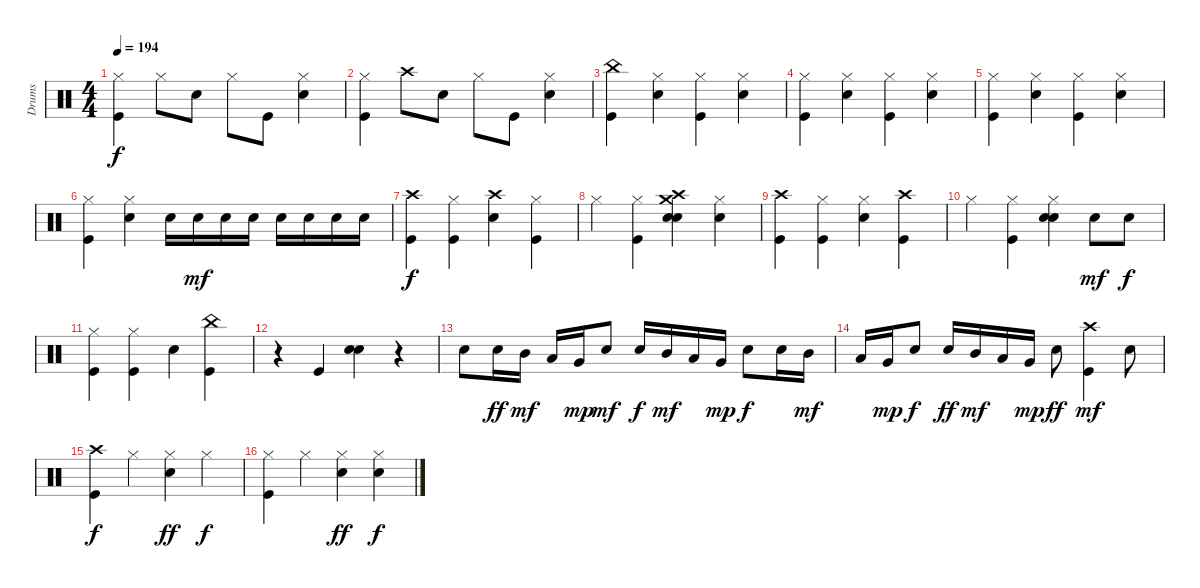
\track ("Drums" "Drums") {instrument percussion}
\staff {score}
\articulation defaults
\ts (4 4)
\tempo 194
\clef neutral
\ks c
("Kick (hit)" "Hi-Hat (closed)").4{dy f} "Hi-Hat (closed)".8 "Snare (hit) 2".8 "Hi-Hat (closed)".8 "Kick (hit)".8 ("Snare (hit) 2" "Hi-Hat (closed)").4 |
("Kick (hit)" "Hi-Hat (closed)").4 "Crash high (hit)".8 "Snare (hit) 2".8 "Hi-Hat (closed)".8 "Kick (hit)".8 ("Snare (hit) 2" "Hi-Hat (closed)").4 |
("Kick (hit)" "China (hit)").4 ("Snare (hit) 2" "Hi-Hat (closed)").4 ("Kick (hit)" "Hi-Hat (closed)").4 ("Snare (hit) 2" "Hi-Hat (closed)").4 |
("Kick (hit)" "Hi-Hat (closed)").4 ("Snare (hit) 2" "Hi-Hat (closed)").4 ("Kick (hit)" "Hi-Hat (closed)").4 ("Snare (hit) 2" "Hi-Hat (closed)").4 |
("Kick (hit)" "Hi-Hat (closed)").4 ("Snare (hit) 2" "Hi-Hat (closed)").4 ("Kick (hit)" "Hi-Hat (closed)").4 ("Snare (hit) 2" "Hi-Hat (closed)").4 |
("Kick (hit)" "Hi-Hat (closed)").4 ("Snare (hit) 2" "Hi-Hat (closed)").4 "Snare (hit) 2".16 "Snare (hit) 2".16{dy mf} "Snare (hit) 2".16 "Snare (hit) 2".16 "Snare (hit) 2".16 "Snare (hit) 2".16 "Snare (hit) 2".16 "Snare (hit) 2".16 |
("Kick (hit)" "Crash high (hit)").4{dy f} ("Kick (hit)" "Hi-Hat (closed)").4 ("Snare (hit) 2" "Crash high (hit)").4 ("Kick (hit)" "Hi-Hat (closed)").4 |
"Hi-Hat (closed)".4 ("Kick (hit)" "Hi-Hat (closed)").4 ("Snare (hit) 2" "Snare (hit)" "Crash medium (hit)" "Crash high (hit)").4 ("Snare (hit) 2" "Hi-Hat (closed)").4 |
("Kick (hit)" "Crash high (hit)").4 ("Kick (hit)" "Hi-Hat (closed)").4 ("Snare (hit) 2" "Hi-Hat (closed)").4 ("Kick (hit)" "Crash high (hit)").4 |
"Hi-Hat (closed)".4 ("Kick (hit)" "Hi-Hat (closed)").4 ("Snare (hit) 2" "Snare (hit)" "Hi-Hat (closed)").4 "Snare (hit) 2".8{dy mf} "Snare (hit) 2".8{dy f} |
("Kick (hit)" "Hi-Hat (closed)").4 ("Kick (hit)" "Hi-Hat (closed)").4 "Snare (hit) 2".4 ("Kick (hit)" "China (hit)").4 |
r.4 "Kick (hit)".4 ("Snare (hit) 2" "Snare (hit)").4 r.4 |
"Snare (hit) 2".8 "Snare (hit) 2".16{dy ff} "Mid Tom (hit)".16{dy mf} "Low Tom (hit)".16 "Very Low Tom (hit)".16{dy mp} "Snare (hit) 2".8{dy mf} "Snare (hit) 2".16{dy f} "Mid Tom (hit)".16{dy mf} "Low Tom (hit)".16 "Very Low Tom (hit)".16{dy mp} "Snare (hit) 2".8{dy f} "Snare (hit) 2".16 "Mid Tom (hit)".16{dy mf} |
"Low Tom (hit)".16 "Very Low Tom (hit)".16{dy mp} "Snare (hit) 2".8{dy f} "Snare (hit) 2".16{dy ff} "Mid Tom (hit)".16{dy mf} "Low Tom (hit)".16 "Very Low Tom (hit)".16{dy mp} "Snare (hit) 2".8{dy ff} ("Kick (hit)" "Crash high (hit)").4{dy mf} "Snare (hit) 2".8 |
("Kick (hit)" "Crash high (hit)").4{dy f} "Hi-Hat (closed)".4 ("Snare (hit) 2" "Hi-Hat (closed)").4{dy ff} "Hi-Hat (closed)".4{dy f} |
("Kick (hit)" "Hi-Hat (closed)").4 "Hi-Hat (closed)".4 ("Snare (hit) 2" "Hi-Hat (closed)").4{dy ff} ("Snare (hit) 2" "Hi-Hat (closed)").4{dy f}
